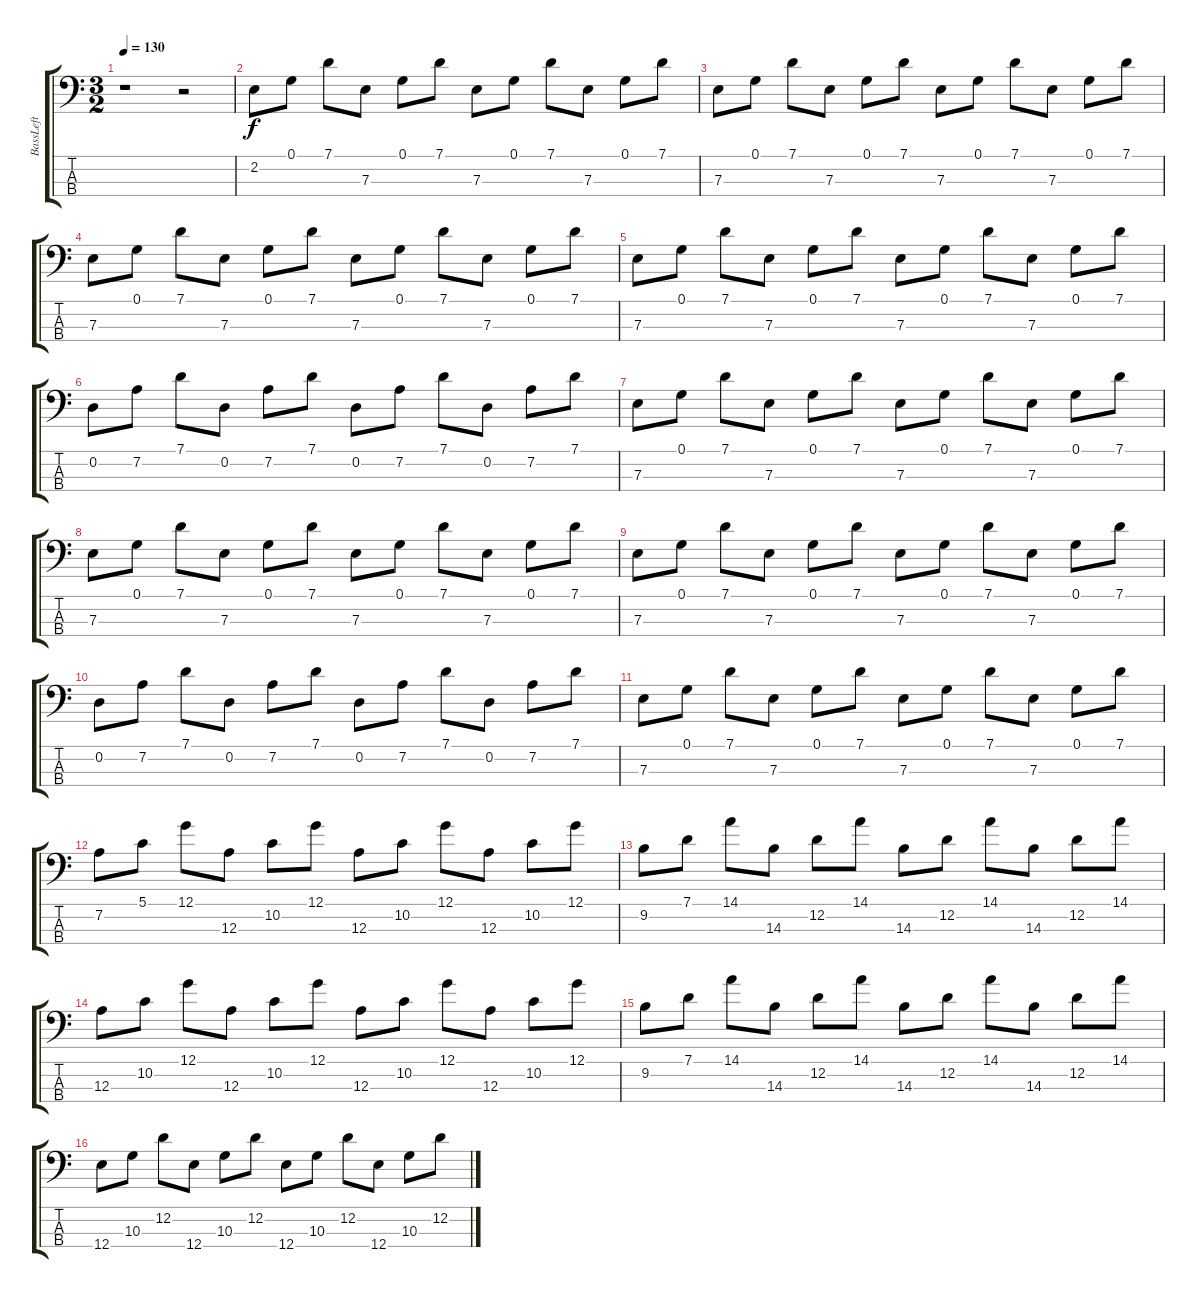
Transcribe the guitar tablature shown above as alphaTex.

\track ("BassLeft" "BassLeft") {instrument slapbass1}
\staff {score tabs}
\tuning (G2 D2 A1 E1) {hide}
\ts (3 2)
\tempo 130
\clef f4
\ks c
r.1{dy f instrument slapbass1} r.2 |
2.2.8{volume 12 balance 0} 0.1.8 7.1.8 7.3.8 0.1.8 7.1.8 7.3.8 0.1.8 7.1.8 7.3.8 0.1.8 7.1.8 |
7.3.8 0.1.8 7.1.8 7.3.8 0.1.8 7.1.8 7.3.8 0.1.8 7.1.8 7.3.8 0.1.8 7.1.8 |
7.3.8 0.1.8 7.1.8 7.3.8 0.1.8 7.1.8 7.3.8 0.1.8 7.1.8 7.3.8 0.1.8 7.1.8 |
7.3.8 0.1.8 7.1.8 7.3.8 0.1.8 7.1.8 7.3.8 0.1.8 7.1.8 7.3.8 0.1.8 7.1.8 |
0.2.8 7.2.8 7.1.8 0.2.8 7.2.8 7.1.8 0.2.8 7.2.8 7.1.8 0.2.8 7.2.8 7.1.8 |
7.3.8 0.1.8 7.1.8 7.3.8 0.1.8 7.1.8 7.3.8 0.1.8 7.1.8 7.3.8 0.1.8 7.1.8 |
7.3.8 0.1.8 7.1.8 7.3.8 0.1.8 7.1.8 7.3.8 0.1.8 7.1.8 7.3.8 0.1.8 7.1.8 |
7.3.8 0.1.8 7.1.8 7.3.8 0.1.8 7.1.8 7.3.8 0.1.8 7.1.8 7.3.8 0.1.8 7.1.8 |
0.2.8 7.2.8 7.1.8 0.2.8 7.2.8 7.1.8 0.2.8 7.2.8 7.1.8 0.2.8 7.2.8 7.1.8 |
7.3.8 0.1.8 7.1.8 7.3.8 0.1.8 7.1.8 7.3.8 0.1.8 7.1.8 7.3.8 0.1.8 7.1.8 |
7.2.8 5.1.8 12.1.8 12.3.8 10.2.8 12.1.8 12.3.8 10.2.8 12.1.8 12.3.8 10.2.8 12.1.8 |
9.2.8 7.1.8 14.1.8 14.3.8 12.2.8 14.1.8 14.3.8 12.2.8 14.1.8 14.3.8 12.2.8 14.1.8 |
12.3.8 10.2.8 12.1.8 12.3.8 10.2.8 12.1.8 12.3.8 10.2.8 12.1.8 12.3.8 10.2.8 12.1.8 |
9.2.8 7.1.8 14.1.8 14.3.8 12.2.8 14.1.8 14.3.8 12.2.8 14.1.8 14.3.8 12.2.8 14.1.8 |
12.4.8 10.3.8 12.2.8 12.4.8 10.3.8 12.2.8 12.4.8 10.3.8 12.2.8 12.4.8 10.3.8 12.2.8
